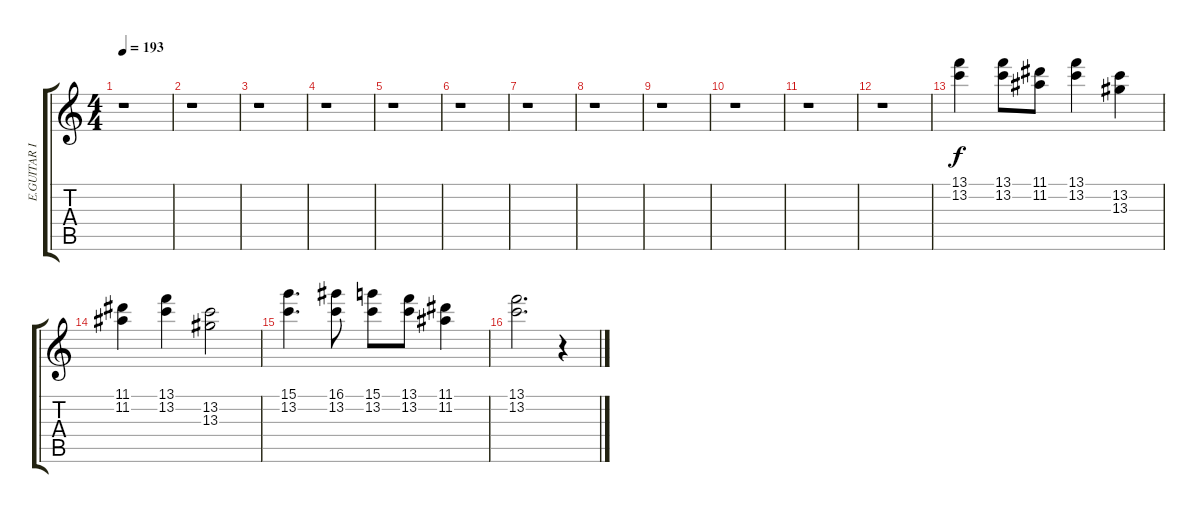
\track ("E.GUITAR III - Taki" "E.GUITAR I") {instrument distortionguitar}
\staff {score tabs}
\tuning (E4 B3 G3 D3 A2 E2) {hide}
\ts (4 4)
\tempo 193
\clef g2
\ks c
r.1{dy f} |
r.1 |
r.1 |
r.1 |
r.1 |
r.1 |
r.1 |
r.1 |
r.1 |
r.1 |
r.1 |
r.1 |
(13.1 13.2).4 (13.1 13.2).8 (11.1 11.2).8 (13.1 13.2).4 (13.2 13.3).4 |
(11.1 11.2).4 (13.1 13.2).4 (13.2 13.3).2 |
(15.1 13.2).4{d} (16.1 13.2).8 (15.1 13.2).8 (13.1 13.2).8 (11.1 11.2).4 |
(13.1 13.2).2{d} r.4
